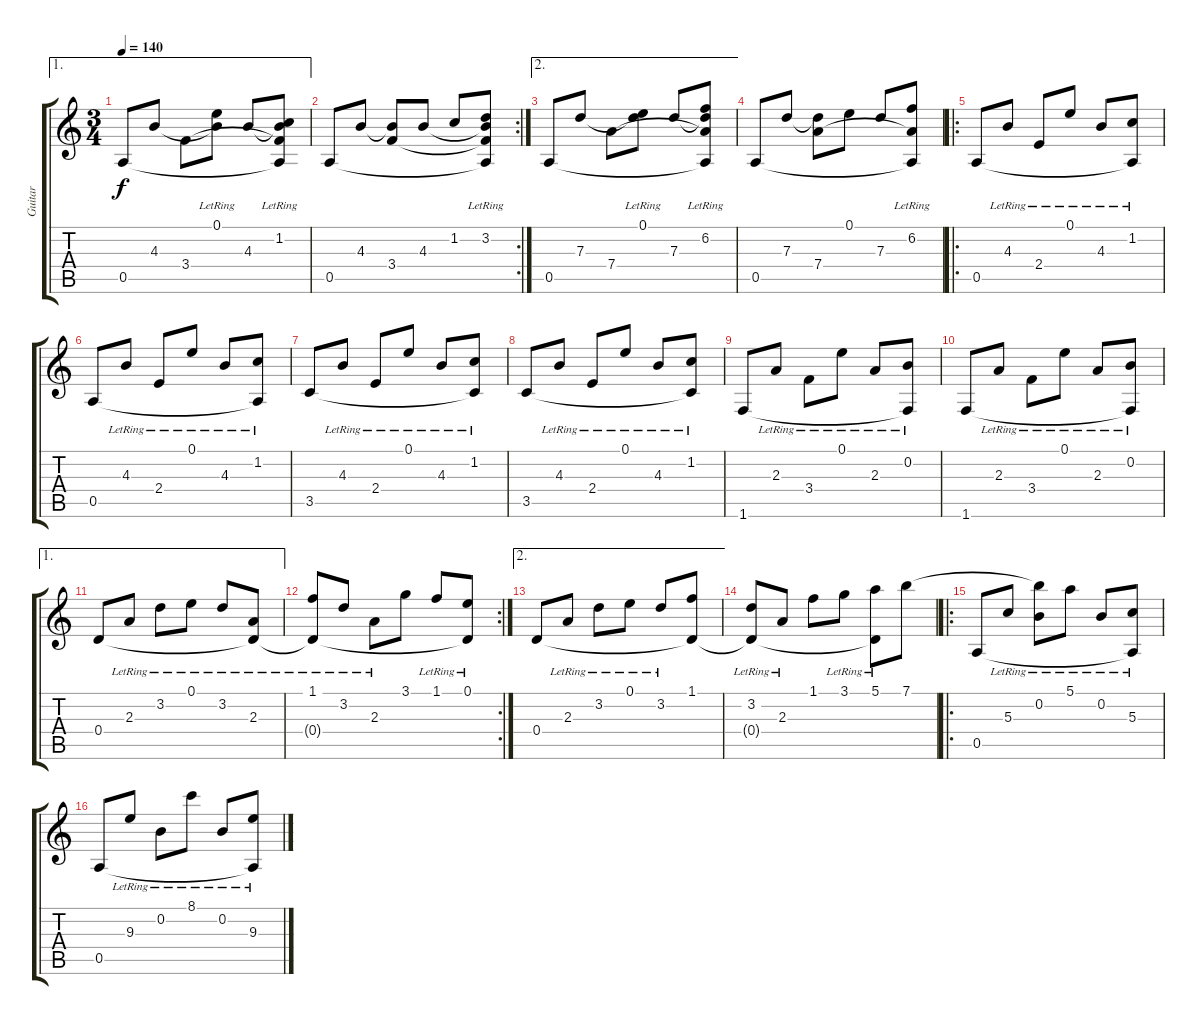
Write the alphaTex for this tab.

\track ("Guitar" "Guitar") {instrument acousticguitarsteel}
\staff {score tabs}
\tuning (E4 B3 G3 D3 A2 E2) {hide}
\ae 1
\ts (3 4)
\tempo 140
\clef g2
\ks c
0.5.8{dy f} 4.3.8 3.4.8 (0.1{lr} 4.3{t}).8 4.3.8 (1.2{lr} 4.3{t} 3.4{t} 0.5{t}).8 |
\rc 2
0.5.8 4.3.8 (4.3{t} 3.4).8 4.3.8 1.2.8 (3.2{lr} 4.3{t} 3.4{t} 0.5{t}).8 |
\ae 2
0.5.8 7.3.8 7.4.8 (0.1{lr} 7.3{t}).8 7.3.8 (6.2{lr} 7.3{t} 7.4{t} 0.5{t}).8 |
0.5.8 7.3.8 (7.3{t} 7.4).8 0.1.8 7.3.8 (6.2{lr} 7.4{t} 0.5{t}).8 |
\ro
0.5.8 4.3{lr}.8 2.4{lr}.8 0.1{lr}.8 4.3{lr}.8 (1.2{lr} 0.5{t}).8 |
0.5.8 4.3{lr}.8 2.4{lr}.8 0.1{lr}.8 4.3{lr}.8 (1.2{lr} 0.5{t}).8 |
3.5.8 4.3{lr}.8 2.4{lr}.8 0.1{lr}.8 4.3{lr}.8 (1.2{lr} 3.5{t}).8 |
3.5.8 4.3{lr}.8 2.4{lr}.8 0.1{lr}.8 4.3{lr}.8 (1.2{lr} 3.5{t}).8 |
1.6.8 2.3{lr}.8 3.4{lr}.8 0.1{lr}.8 2.3{lr}.8 (0.2{lr} 1.6{t}).8 |
1.6.8 2.3{lr}.8 3.4{lr}.8 0.1{lr}.8 2.3{lr}.8 (0.2{lr} 1.6{t}).8 |
\ae 1
0.4.8 2.3{lr}.8 3.2{lr}.8 0.1{lr}.8 3.2{lr}.8 (2.3{lr} 0.4{t}).8 |
\rc 2
(1.1{lr} 0.4{t}).8 3.2{lr}.8 2.3{lr}.8 3.1.8 1.1{lr}.8 (0.1{lr} 0.4{t}).8 |
\ae 2
0.4.8 2.3{lr}.8 3.2{lr}.8 0.1{lr}.8 3.2{lr}.8 (1.1 0.4{t}).8 |
(3.2{lr} 0.4{t}).8 2.3{lr}.8 1.1.8 3.1{lr}.8 (5.1{lr} 0.4{t}).8 7.1.8 |
\ro
0.5.8 5.3{lr}.8 (7.1{t} 0.2{lr}).8 5.1{lr}.8 0.2{lr}.8 (5.3{lr} 0.5{t}).8 |
0.5.8 9.3{lr}.8 0.2{lr}.8 8.1{lr}.8 0.2{lr}.8 (9.3{lr} 0.5{t}).8
